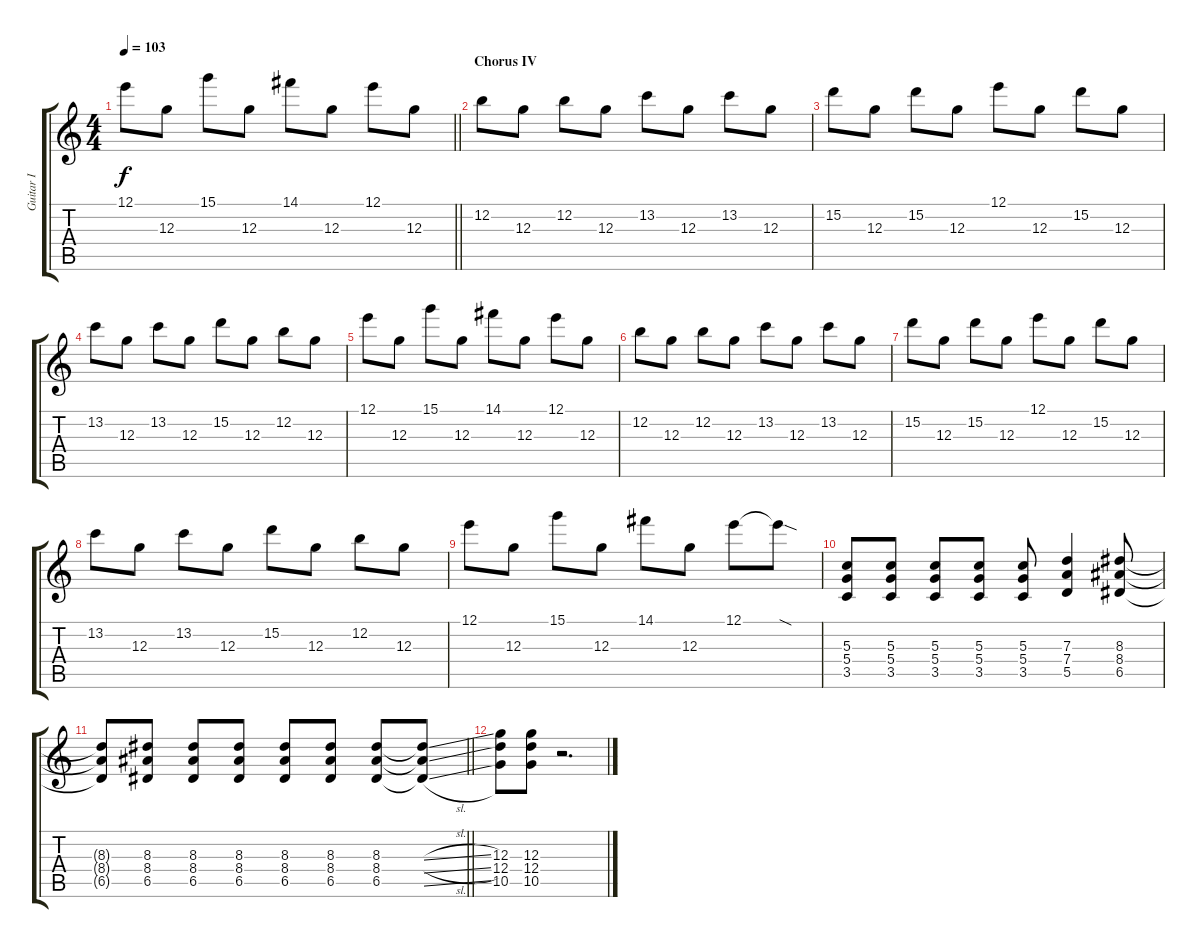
\track ("Guitar I" "Guitar I") {instrument overdrivenguitar}
\staff {score tabs}
\tuning (E4 B3 G3 D3 A2 E2) {hide}
\ts (4 4)
\tempo 103
\clef g2
\barLineRight lightlight
\ks c
12.1.8{dy f} 12.3.8 15.1.8 12.3.8 14.1.8 12.3.8 12.1.8 12.3.8 |
\section ("" "Chorus IV")
12.2.8 12.3.8 12.2.8 12.3.8 13.2.8 12.3.8 13.2.8 12.3.8 |
15.2.8 12.3.8 15.2.8 12.3.8 12.1.8 12.3.8 15.2.8 12.3.8 |
13.2.8 12.3.8 13.2.8 12.3.8 15.2.8 12.3.8 12.2.8 12.3.8 |
12.1.8 12.3.8 15.1.8 12.3.8 14.1.8 12.3.8 12.1.8 12.3.8 |
12.2.8 12.3.8 12.2.8 12.3.8 13.2.8 12.3.8 13.2.8 12.3.8 |
15.2.8 12.3.8 15.2.8 12.3.8 12.1.8 12.3.8 15.2.8 12.3.8 |
13.2.8 12.3.8 13.2.8 12.3.8 15.2.8 12.3.8 12.2.8 12.3.8 |
12.1.8 12.3.8 15.1.8 12.3.8 14.1.8 12.3.8 12.1.8 12.1{sod t}.8 |
(5.3 5.4 3.5).8 (5.3 5.4 3.5).8 (5.3 5.4 3.5).8 (5.3 5.4 3.5).8 (5.3 5.4 3.5).8 (7.3 7.4 5.5).4 (8.3 8.4 6.5).8 |
\barLineRight lightlight
(8.3{t} 8.4{t} 6.5{t}).8 (8.3 8.4 6.5).8 (8.3 8.4 6.5).8 (8.3 8.4 6.5).8 (8.3 8.4 6.5).8 (8.3 8.4 6.5).8 (8.3 8.4 6.5).8 (8.3{sl t} 8.4{sl t} 6.5{sl t}).8 |
(12.3 12.4 10.5).8 (12.3 12.4 10.5).8 r.2{d}
